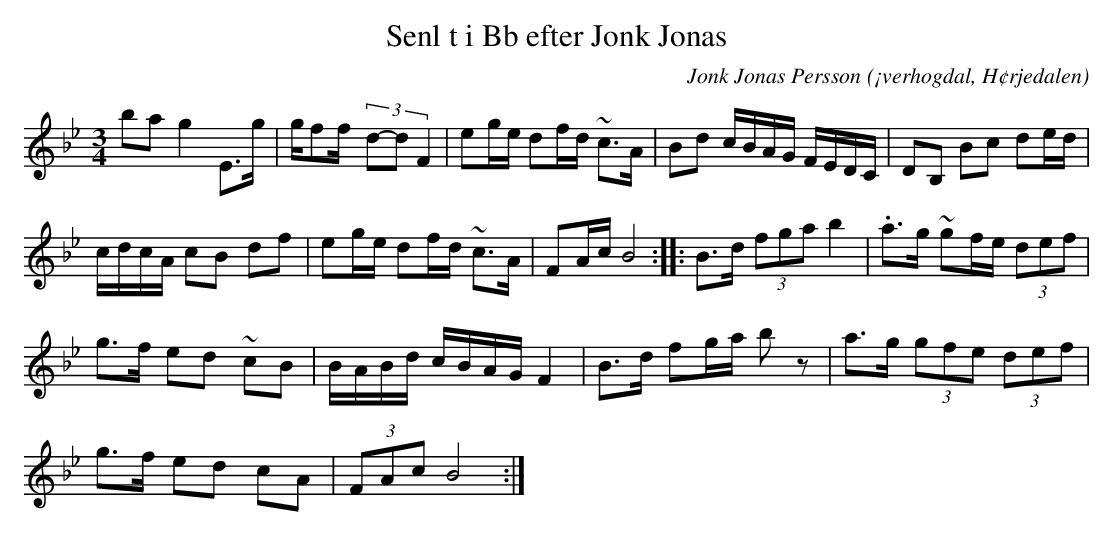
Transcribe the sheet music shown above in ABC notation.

X:1
T:Senl t i Bb efter Jonk Jonas
O:¡verhogdal, H¢rjedalen
M:3/4
C:Jonk Jonas Persson
K:Bb
ba g2 E>g |g/ff/- (3d-d F2| eg/2e/2 df/2d/2 ~c>A | Bd c/2B/2A/2G/2 F/2E/2D/2C/2 | DB, Bc de/2d/2 |
 c/2d/2c/2A/2 cB df | eg/2e/2 df/2d/2 ~c>A | FA/2c/2 B4 :: B>d (3fga b2 | .a>g ~gf/2e/2 (3def |
g>f ed ~cB | B/2A/2B/2d/2 c/2B/2A/2G/2 F2 | B>d fg/2a/2 b z | a>g (3gfe (3def |
g>f ed cA | (3FAc B4 :|
